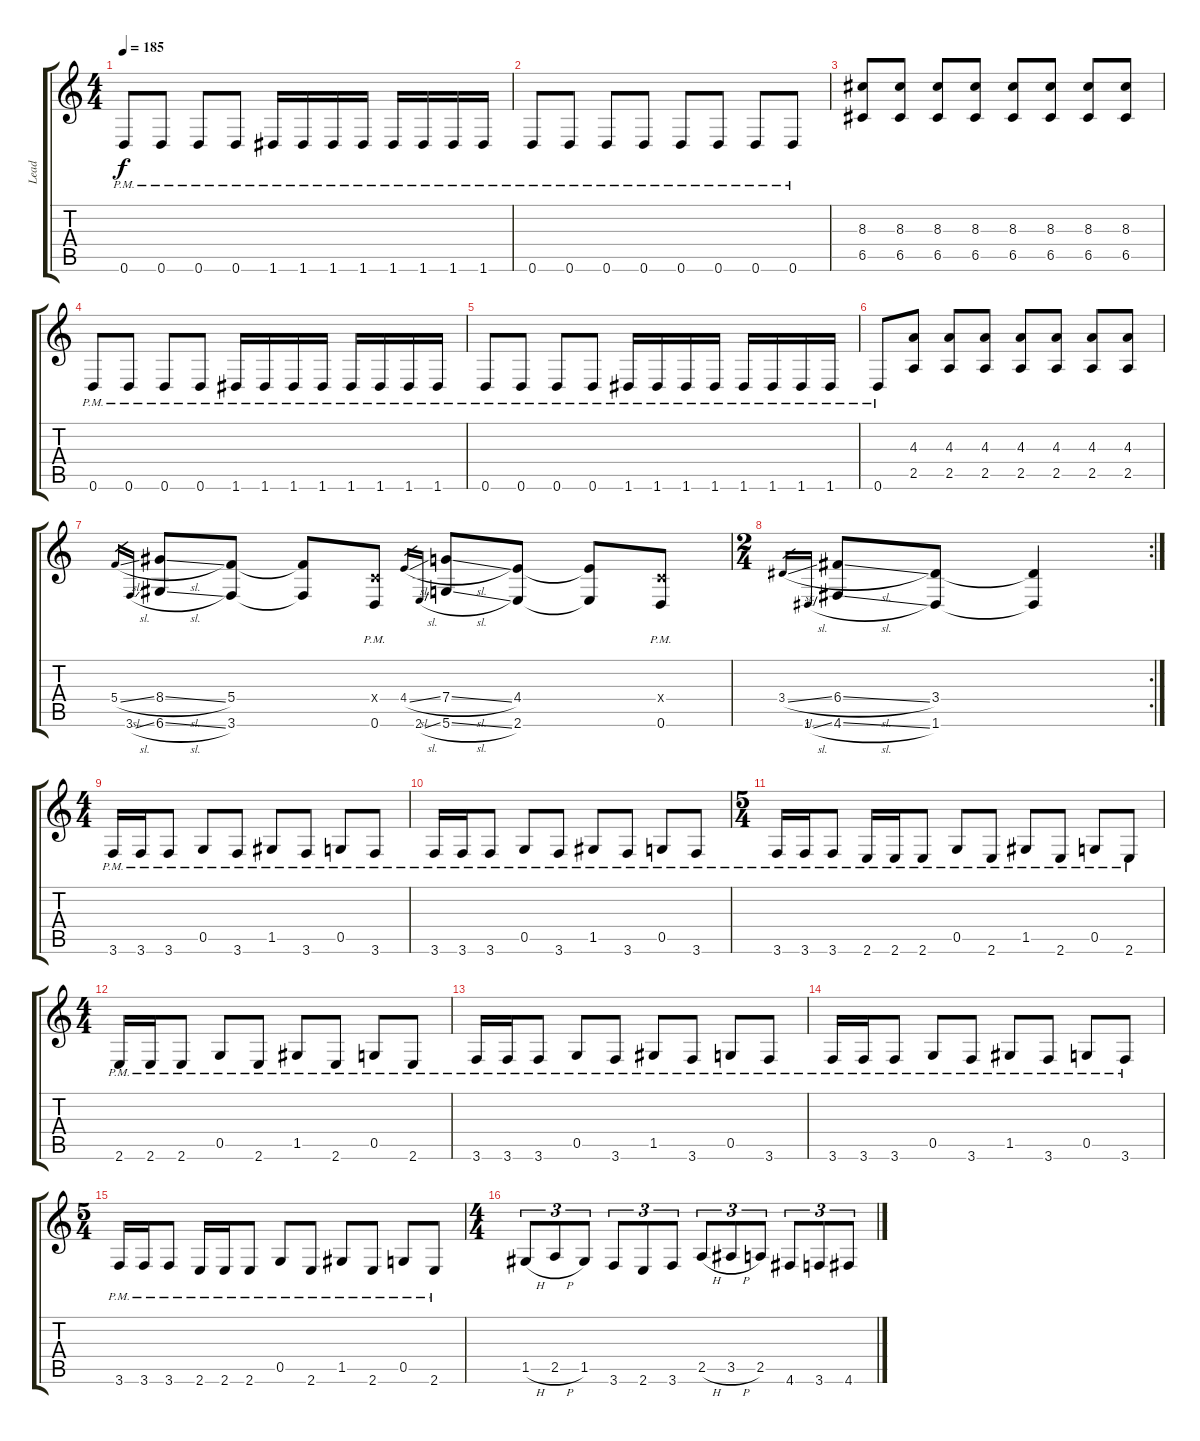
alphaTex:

\track ("Lead" "Lead") {instrument overdrivenguitar}
\staff {score tabs}
\tuning (D4 A3 F3 C3 G2 D2) {hide}
\ts (4 4)
\tempo 185
\clef g2
\ks c
0.6{pm}.8{dy f} 0.6{pm}.8 0.6{pm}.8 0.6{pm}.8 1.6{pm}.16 1.6{pm}.16 1.6{pm}.16 1.6{pm}.16 1.6{pm}.16 1.6{pm}.16 1.6{pm}.16 1.6{pm}.16 |
0.6{pm}.8 0.6{pm}.8 0.6{pm}.8 0.6{pm}.8 0.6{pm}.8 0.6{pm}.8 0.6{pm}.8 0.6{pm}.8 |
(8.3 6.5).8 (8.3 6.5).8 (8.3 6.5).8 (8.3 6.5).8 (8.3 6.5).8 (8.3 6.5).8 (8.3 6.5).8 (8.3 6.5).8 |
0.6{pm}.8 0.6{pm}.8 0.6{pm}.8 0.6{pm}.8 1.6{pm}.16 1.6{pm}.16 1.6{pm}.16 1.6{pm}.16 1.6{pm}.16 1.6{pm}.16 1.6{pm}.16 1.6{pm}.16 |
0.6{pm}.8 0.6{pm}.8 0.6{pm}.8 0.6{pm}.8 1.6{pm}.16 1.6{pm}.16 1.6{pm}.16 1.6{pm}.16 1.6{pm}.16 1.6{pm}.16 1.6{pm}.16 1.6{pm}.16 |
0.6{pm}.8 (4.3 2.5).8 (4.3 2.5).8 (4.3 2.5).8 (4.3 2.5).8 (4.3 2.5).8 (4.3 2.5).8 (4.3 2.5).8 |
5.4{sl}.16{gr} 3.6{sl}.16{gr} (8.4{sl} 6.6{sl}).8 (5.4 3.6).8 (5.4{t} 3.6{t}).8 (0.4{x} 0.6{pm}).8 4.4{sl}.16{gr} 2.6{sl}.16{gr} (7.4{sl} 5.6{sl}).8 (4.4 2.6).8 (4.4{t} 2.6{t}).8 (0.4{x} 0.6{pm}).8 |
\rc 2
\ts (2 4)
3.4{sl}.16{gr} 1.6{sl}.16{gr} (6.4{sl} 4.6{sl}).8 (3.4 1.6).8 (3.4{t} 1.6{t}).4 |
\ts (4 4)
3.6{pm}.16 3.6{pm}.16 3.6{pm}.8 0.5{pm}.8 3.6{pm}.8 1.5{pm}.8 3.6{pm}.8 0.5{pm}.8 3.6{pm}.8 |
3.6{pm}.16 3.6{pm}.16 3.6{pm}.8 0.5{pm}.8 3.6{pm}.8 1.5{pm}.8 3.6{pm}.8 0.5{pm}.8 3.6{pm}.8 |
\ts (5 4)
3.6{pm}.16 3.6{pm}.16 3.6{pm}.8 2.6{pm}.16 2.6{pm}.16 2.6{pm}.8 0.5{pm}.8 2.6{pm}.8 1.5{pm}.8 2.6{pm}.8 0.5{pm}.8 2.6{pm}.8 |
\ts (4 4)
2.6{pm}.16 2.6{pm}.16 2.6{pm}.8 0.5{pm}.8 2.6{pm}.8 1.5{pm}.8 2.6{pm}.8 0.5{pm}.8 2.6{pm}.8 |
3.6{pm}.16 3.6{pm}.16 3.6{pm}.8 0.5{pm}.8 3.6{pm}.8 1.5{pm}.8 3.6{pm}.8 0.5{pm}.8 3.6{pm}.8 |
3.6{pm}.16 3.6{pm}.16 3.6{pm}.8 0.5{pm}.8 3.6{pm}.8 1.5{pm}.8 3.6{pm}.8 0.5{pm}.8 3.6{pm}.8 |
\ts (5 4)
3.6{pm}.16 3.6{pm}.16 3.6{pm}.8 2.6{pm}.16 2.6{pm}.16 2.6{pm}.8 0.5{pm}.8 2.6{pm}.8 1.5{pm}.8 2.6{pm}.8 0.5{pm}.8 2.6{pm}.8 |
\ts (4 4)
1.5{h}.8{tu (3 2)} 2.5{h}.8{tu (3 2)} 1.5.8{tu (3 2)} 3.6.8{tu (3 2)} 2.6.8{tu (3 2)} 3.6.8{tu (3 2)} 2.5{h}.8{tu (3 2)} 3.5{h}.8{tu (3 2)} 2.5.8{tu (3 2)} 4.6.8{tu (3 2)} 3.6.8{tu (3 2)} 4.6.8{tu (3 2)}
